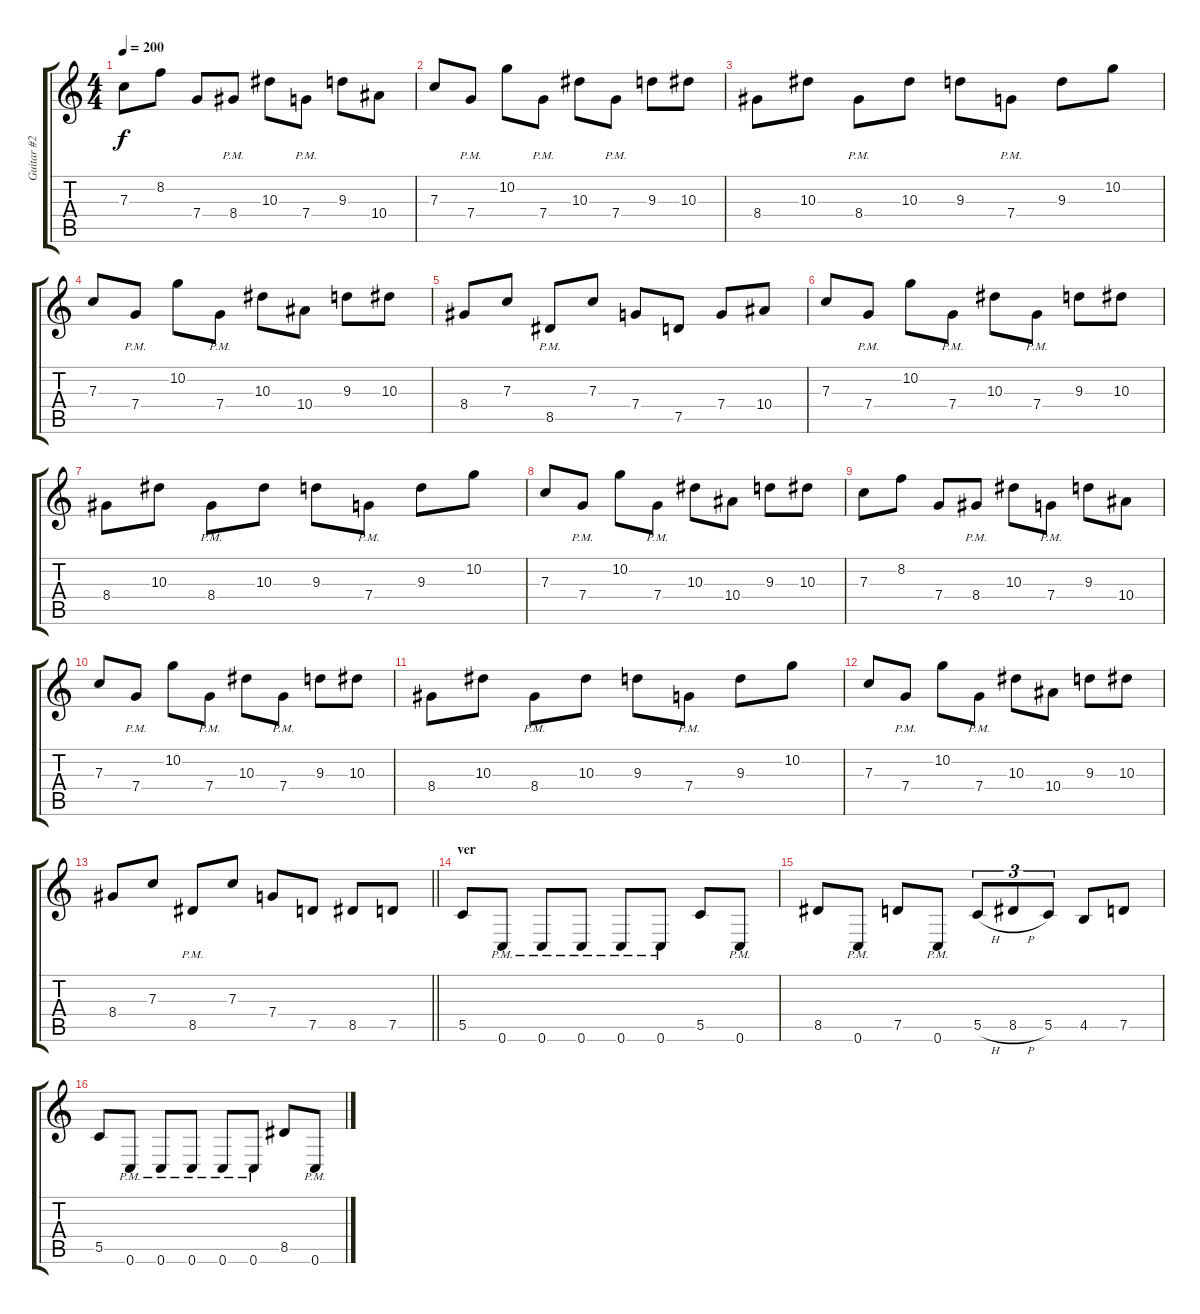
\track ("Guitar #2" "Guitar #2") {instrument distortionguitar}
\staff {score tabs}
\tuning (D4 A3 F3 C3 G2 C2) {hide}
\ts (4 4)
\tempo 200
\clef g2
\ks c
7.3.8{dy f} 8.2.8 7.4.8 8.4{pm}.8 10.3.8 7.4{pm}.8 9.3.8 10.4.8 |
7.3.8 7.4{pm}.8 10.2.8 7.4{pm}.8 10.3.8 7.4{pm}.8 9.3.8 10.3.8 |
8.4.8 10.3.8 8.4{pm}.8 10.3.8 9.3.8 7.4{pm}.8 9.3.8 10.2.8 |
7.3.8 7.4{pm}.8 10.2.8 7.4{pm}.8 10.3.8 10.4.8 9.3.8 10.3.8 |
8.4.8 7.3.8 8.5{pm}.8 7.3.8 7.4.8 7.5.8 7.4.8 10.4.8 |
7.3.8 7.4{pm}.8 10.2.8 7.4{pm}.8 10.3.8 7.4{pm}.8 9.3.8 10.3.8 |
8.4.8 10.3.8 8.4{pm}.8 10.3.8 9.3.8 7.4{pm}.8 9.3.8 10.2.8 |
7.3.8 7.4{pm}.8 10.2.8 7.4{pm}.8 10.3.8 10.4.8 9.3.8 10.3.8 |
7.3.8 8.2.8 7.4.8 8.4{pm}.8 10.3.8 7.4{pm}.8 9.3.8 10.4.8 |
7.3.8 7.4{pm}.8 10.2.8 7.4{pm}.8 10.3.8 7.4{pm}.8 9.3.8 10.3.8 |
8.4.8 10.3.8 8.4{pm}.8 10.3.8 9.3.8 7.4{pm}.8 9.3.8 10.2.8 |
7.3.8 7.4{pm}.8 10.2.8 7.4{pm}.8 10.3.8 10.4.8 9.3.8 10.3.8 |
\barLineRight lightlight
8.4.8 7.3.8 8.5{pm}.8 7.3.8 7.4.8 7.5.8 8.5.8 7.5.8 |
\section ("" "ver")
5.5.8 0.6{pm}.8 0.6{pm}.8 0.6{pm}.8 0.6{pm}.8 0.6{pm}.8 5.5.8 0.6{pm}.8 |
8.5.8 0.6{pm}.8 7.5.8 0.6{pm}.8 5.5{h}.8{tu (3 2)} 8.5{h}.8{tu (3 2)} 5.5.8{tu (3 2)} 4.5.8 7.5.8 |
5.5.8 0.6{pm}.8 0.6{pm}.8 0.6{pm}.8 0.6{pm}.8 0.6{pm}.8 8.5.8 0.6{pm}.8
